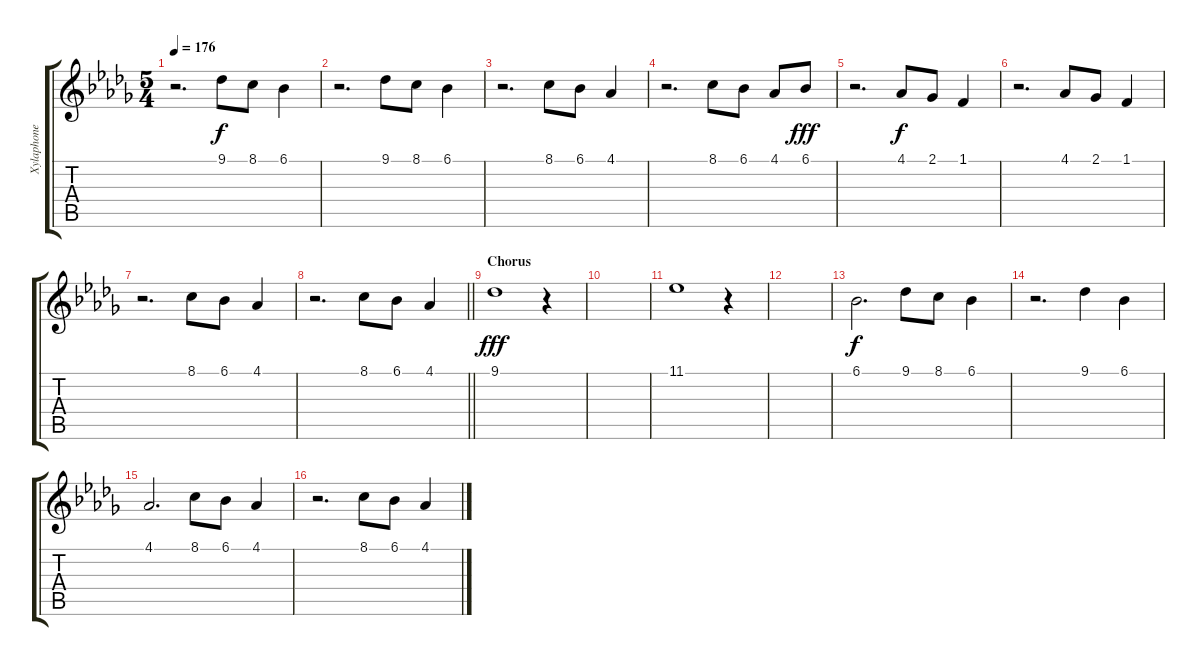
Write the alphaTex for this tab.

\track ("Xylaphone" "Xylaphone") {instrument xylophone}
\staff {score tabs}
\tuning (E4 B3 G3 D3 A2 E2) {hide}
\ts (5 4)
\tempo 176
\clef g2
\ks db
r.2{d dy f} 9.1.8 8.1.8 6.1.4 |
r.2{d} 9.1.8 8.1.8 6.1.4 |
r.2{d} 8.1.8 6.1.8 4.1.4 |
r.2{d} 8.1.8 6.1.8 4.1.8 6.1.8{dy fff} |
r.2{d} 4.1.8{dy f} 2.1.8 1.1.4 |
r.2{d} 4.1.8 2.1.8 1.1.4 |
r.2{d} 8.1.8 6.1.8 4.1.4 |
\barLineRight lightlight
r.2{d} 8.1.8 6.1.8 4.1.4 |
\section ("" "Chorus")
9.1.1{dy fff} r.4 |
|
11.1.1 r.4 |
|
6.1.2{d dy f} 9.1.8 8.1.8 6.1.4 |
r.2{d} 9.1.4 6.1.4 |
4.1.2{d} 8.1.8 6.1.8 4.1.4 |
r.2{d} 8.1.8 6.1.8 4.1.4
